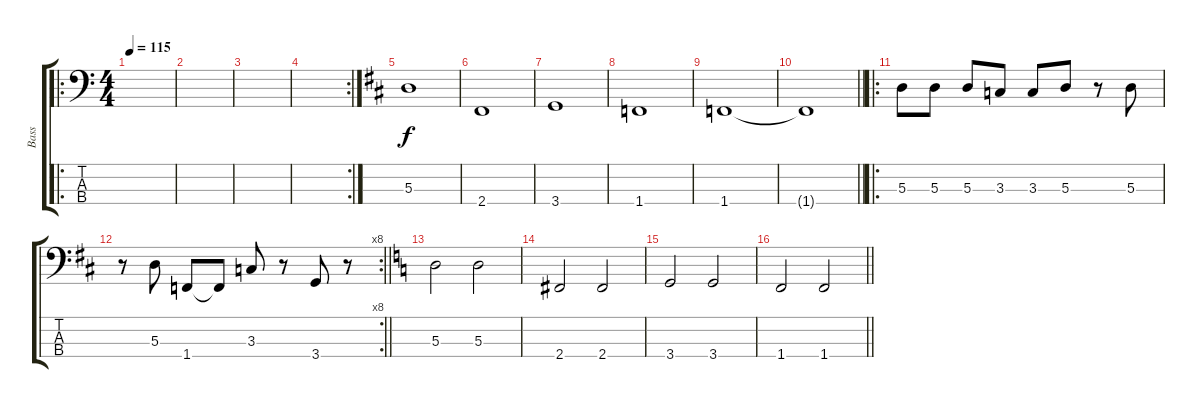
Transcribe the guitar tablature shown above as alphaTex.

\track ("Bass" "Bass") {instrument electricbassfinger}
\staff {score tabs}
\tuning (G2 D2 A1 E1) {hide}
\ro
\ts (4 4)
\tempo 115
\clef f4
\ks c
|
|
|
\rc 2
|
\ks d
5.3.1 |
2.4.1 |
3.4.1 |
1.4.1 |
1.4.1 |
\barLineRight lightlight
1.4{t}.1 |
\ro
5.3.8 5.3.8 5.3.8 3.3.8 3.3.8 5.3.8 r.8 5.3.8 |
\rc 8
\barLineRight lightlight
r.8 5.3.8 1.4.8 1.4{t}.8 3.3.8 r.8 3.4.8 r.8 |
\ks c
5.3.2 5.3.2 |
2.4.2 2.4.2 |
3.4.2 3.4.2 |
\barLineRight lightlight
1.4.2 1.4.2
